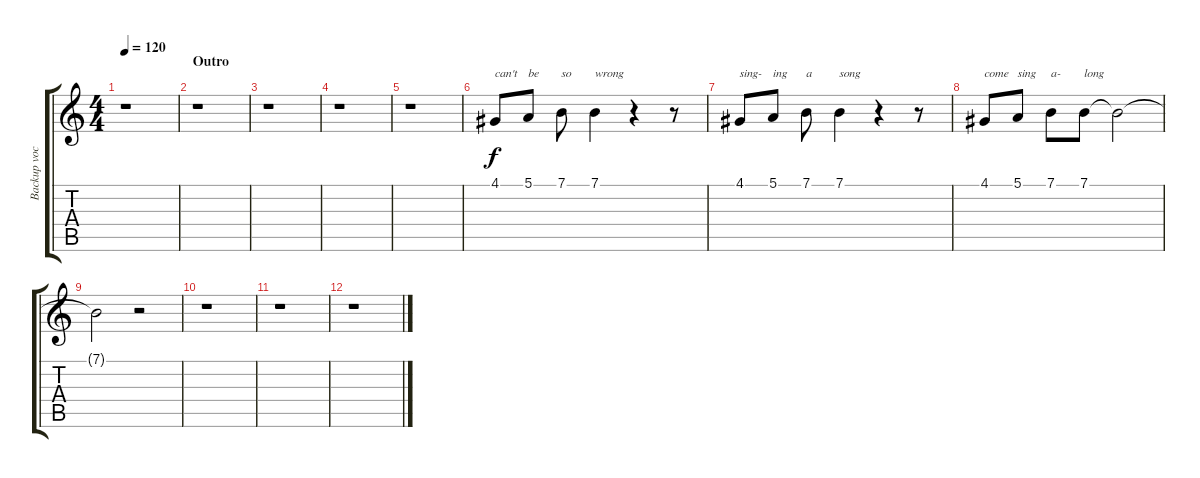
\track ("Backup vocals" "Backup voc") {instrument synthvoice}
\staff {score tabs}
\tuning (E4 B3 G3 D3 A2 E2) {hide}
\ts (4 4)
\tempo 120
\clef g2
\ks c
r.1{dy f} |
\section ("" "Outro")
r.1 |
r.1 |
r.1 |
r.1 |
4.1.8{txt "can't"} 5.1.8{txt "be"} 7.1.8{txt "so"} 7.1.4{txt "wrong"} r.4 r.8 |
4.1.8{txt "sing-"} 5.1.8{txt "ing"} 7.1.8{txt "a"} 7.1.4{txt "song"} r.4 r.8 |
4.1.8{txt "come"} 5.1.8{txt "sing"} 7.1.8{txt "a-"} 7.1.8{txt "long"} 7.1{t}.2 |
7.1{t}.2 r.2 |
r.1 |
r.1 |
r.1
